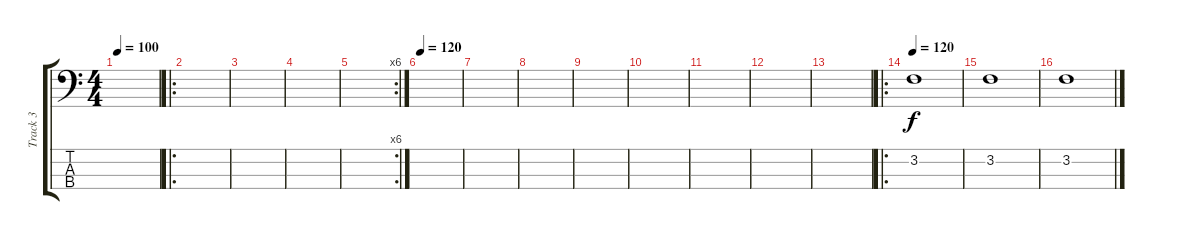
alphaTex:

\track ("Track 3" "Track 3") {instrument electricbassfinger}
\staff {score tabs}
\tuning (G2 D2 A1 E1) {hide}
\ts (4 4)
\tempo 100
\clef f4
\ks c
|
\ro
|
|
|
\rc 6
|
\tempo 120
|
|
|
|
|
|
|
|
\ro
\tempo 120
3.2.1 |
3.2.1 |
3.2.1
